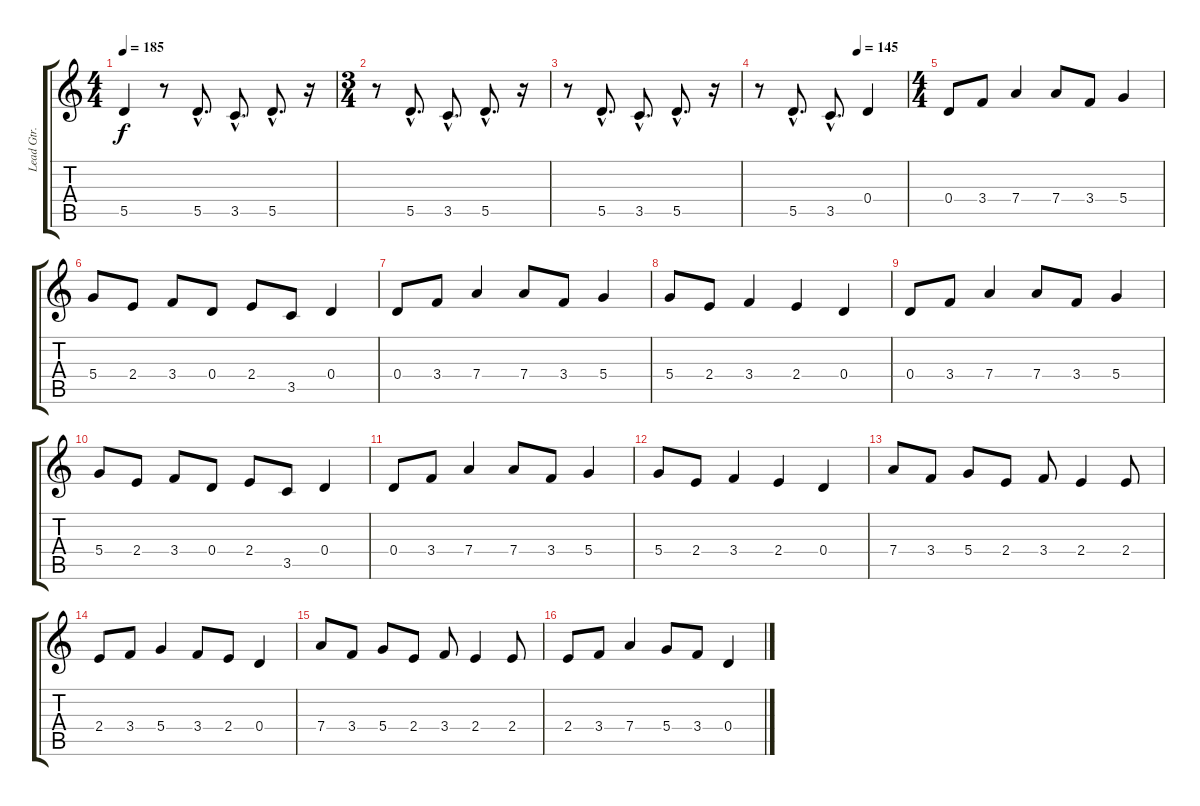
\track ("Lead Gtr." "Lead Gtr.") {instrument overdrivenguitar}
\staff {score tabs}
\tuning (E4 B3 G3 D3 A2 E2) {hide}
\ts (4 4)
\tempo 185
\clef g2
\ks c
5.5.4{dy f} r.8 5.5{hac}.8{d} 3.5{hac}.8{d} 5.5{hac}.8{d} r.16 |
\ts (3 4)
r.8 5.5{hac}.8{d} 3.5{hac}.8{d} 5.5{hac}.8{d} r.16 |
r.8 5.5{hac}.8{d} 3.5{hac}.8{d} 5.5{hac}.8{d} r.16 |
\tempo (145 0.6666666666666666)
r.8 5.5{hac}.8{d} 3.5{hac}.8{d} 0.4.4 |
\ts (4 4)
0.4.8 3.4.8 7.4.4 7.4.8 3.4.8 5.4.4 |
5.4.8 2.4.8 3.4.8 0.4.8 2.4.8 3.5.8 0.4.4 |
0.4.8 3.4.8 7.4.4 7.4.8 3.4.8 5.4.4 |
5.4.8 2.4.8 3.4.4 2.4.4 0.4.4 |
0.4.8 3.4.8 7.4.4 7.4.8 3.4.8 5.4.4 |
5.4.8 2.4.8 3.4.8 0.4.8 2.4.8 3.5.8 0.4.4 |
0.4.8 3.4.8 7.4.4 7.4.8 3.4.8 5.4.4 |
5.4.8 2.4.8 3.4.4 2.4.4 0.4.4 |
7.4.8 3.4.8 5.4.8 2.4.8 3.4.8 2.4.4 2.4.8 |
2.4.8 3.4.8 5.4.4 3.4.8 2.4.8 0.4.4 |
7.4.8 3.4.8 5.4.8 2.4.8 3.4.8 2.4.4 2.4.8 |
2.4.8 3.4.8 7.4.4 5.4.8 3.4.8 0.4.4
